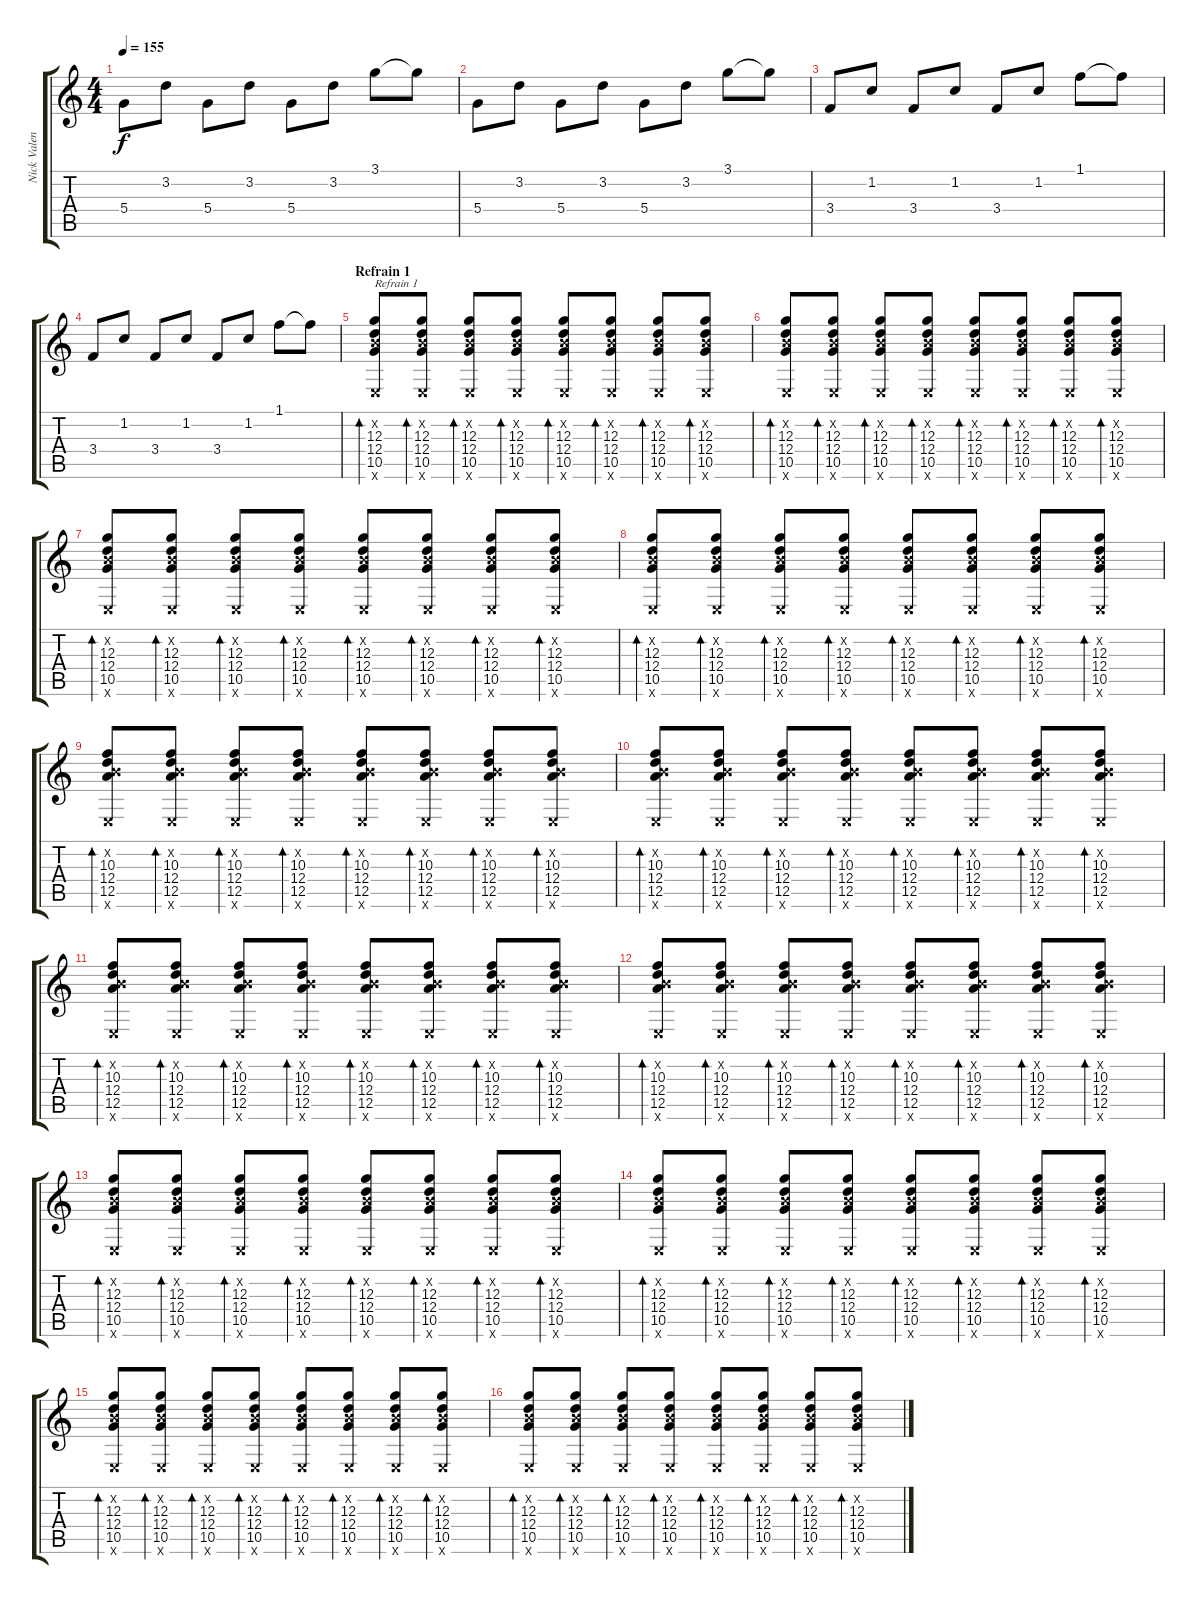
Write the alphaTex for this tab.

\track ("Nick Valensi (left)" "Nick Valen") {instrument electricguitarjazz}
\staff {score tabs}
\tuning (E4 B3 G3 D3 A2 E2) {hide}
\ts (4 4)
\tempo 155
\clef g2
\ks c
5.4.8{dy f} 3.2.8 5.4.8 3.2.8 5.4.8 3.2.8 3.1.8 3.1{t}.8 |
5.4.8 3.2.8 5.4.8 3.2.8 5.4.8 3.2.8 3.1.8 3.1{t}.8 |
3.4.8 1.2.8 3.4.8 1.2.8 3.4.8 1.2.8 1.1.8 1.1{t}.8 |
3.4.8 1.2.8 3.4.8 1.2.8 3.4.8 1.2.8 1.1.8 1.1{t}.8 |
\section ("" "Refrain 1")
(0.2{x} 12.3 12.4 10.5 0.6{x}).8{bd 30 txt "Refrain 1"} (0.2{x} 12.3 12.4 10.5 0.6{x}).8{bd 30} (0.2{x} 12.3 12.4 10.5 0.6{x}).8{bd 30} (0.2{x} 12.3 12.4 10.5 0.6{x}).8{bd 30} (0.2{x} 12.3 12.4 10.5 0.6{x}).8{bd 30} (0.2{x} 12.3 12.4 10.5 0.6{x}).8{bd 30} (0.2{x} 12.3 12.4 10.5 0.6{x}).8{bd 30} (0.2{x} 12.3 12.4 10.5 0.6{x}).8{bd 30} |
(0.2{x} 12.3 12.4 10.5 0.6{x}).8{bd 30} (0.2{x} 12.3 12.4 10.5 0.6{x}).8{bd 30} (0.2{x} 12.3 12.4 10.5 0.6{x}).8{bd 30} (0.2{x} 12.3 12.4 10.5 0.6{x}).8{bd 30} (0.2{x} 12.3 12.4 10.5 0.6{x}).8{bd 30} (0.2{x} 12.3 12.4 10.5 0.6{x}).8{bd 30} (0.2{x} 12.3 12.4 10.5 0.6{x}).8{bd 30} (0.2{x} 12.3 12.4 10.5 0.6{x}).8{bd 30} |
(0.2{x} 12.3 12.4 10.5 0.6{x}).8{bd 30} (0.2{x} 12.3 12.4 10.5 0.6{x}).8{bd 30} (0.2{x} 12.3 12.4 10.5 0.6{x}).8{bd 30} (0.2{x} 12.3 12.4 10.5 0.6{x}).8{bd 30} (0.2{x} 12.3 12.4 10.5 0.6{x}).8{bd 30} (0.2{x} 12.3 12.4 10.5 0.6{x}).8{bd 30} (0.2{x} 12.3 12.4 10.5 0.6{x}).8{bd 30} (0.2{x} 12.3 12.4 10.5 0.6{x}).8{bd 30} |
(0.2{x} 12.3 12.4 10.5 0.6{x}).8{bd 30} (0.2{x} 12.3 12.4 10.5 0.6{x}).8{bd 30} (0.2{x} 12.3 12.4 10.5 0.6{x}).8{bd 30} (0.2{x} 12.3 12.4 10.5 0.6{x}).8{bd 30} (0.2{x} 12.3 12.4 10.5 0.6{x}).8{bd 30} (0.2{x} 12.3 12.4 10.5 0.6{x}).8{bd 30} (0.2{x} 12.3 12.4 10.5 0.6{x}).8{bd 30} (0.2{x} 12.3 12.4 10.5 0.6{x}).8{bd 30} |
(0.2{x} 10.3 12.4 12.5 0.6{x}).8{bd 30} (0.2{x} 10.3 12.4 12.5 0.6{x}).8{bd 30} (0.2{x} 10.3 12.4 12.5 0.6{x}).8{bd 30} (0.2{x} 10.3 12.4 12.5 0.6{x}).8{bd 30} (0.2{x} 10.3 12.4 12.5 0.6{x}).8{bd 30} (0.2{x} 10.3 12.4 12.5 0.6{x}).8{bd 30} (0.2{x} 10.3 12.4 12.5 0.6{x}).8{bd 30} (0.2{x} 10.3 12.4 12.5 0.6{x}).8{bd 30} |
(0.2{x} 10.3 12.4 12.5 0.6{x}).8{bd 30} (0.2{x} 10.3 12.4 12.5 0.6{x}).8{bd 30} (0.2{x} 10.3 12.4 12.5 0.6{x}).8{bd 30} (0.2{x} 10.3 12.4 12.5 0.6{x}).8{bd 30} (0.2{x} 10.3 12.4 12.5 0.6{x}).8{bd 30} (0.2{x} 10.3 12.4 12.5 0.6{x}).8{bd 30} (0.2{x} 10.3 12.4 12.5 0.6{x}).8{bd 30} (0.2{x} 10.3 12.4 12.5 0.6{x}).8{bd 30} |
(0.2{x} 10.3 12.4 12.5 0.6{x}).8{bd 30} (0.2{x} 10.3 12.4 12.5 0.6{x}).8{bd 30} (0.2{x} 10.3 12.4 12.5 0.6{x}).8{bd 30} (0.2{x} 10.3 12.4 12.5 0.6{x}).8{bd 30} (0.2{x} 10.3 12.4 12.5 0.6{x}).8{bd 30} (0.2{x} 10.3 12.4 12.5 0.6{x}).8{bd 30} (0.2{x} 10.3 12.4 12.5 0.6{x}).8{bd 30} (0.2{x} 10.3 12.4 12.5 0.6{x}).8{bd 30} |
(0.2{x} 10.3 12.4 12.5 0.6{x}).8{bd 30} (0.2{x} 10.3 12.4 12.5 0.6{x}).8{bd 30} (0.2{x} 10.3 12.4 12.5 0.6{x}).8{bd 30} (0.2{x} 10.3 12.4 12.5 0.6{x}).8{bd 30} (0.2{x} 10.3 12.4 12.5 0.6{x}).8{bd 30} (0.2{x} 10.3 12.4 12.5 0.6{x}).8{bd 30} (0.2{x} 10.3 12.4 12.5 0.6{x}).8{bd 30} (0.2{x} 10.3 12.4 12.5 0.6{x}).8{bd 30} |
(0.2{x} 12.3 12.4 10.5 0.6{x}).8{bd 30} (0.2{x} 12.3 12.4 10.5 0.6{x}).8{bd 30} (0.2{x} 12.3 12.4 10.5 0.6{x}).8{bd 30} (0.2{x} 12.3 12.4 10.5 0.6{x}).8{bd 30} (0.2{x} 12.3 12.4 10.5 0.6{x}).8{bd 30} (0.2{x} 12.3 12.4 10.5 0.6{x}).8{bd 30} (0.2{x} 12.3 12.4 10.5 0.6{x}).8{bd 30} (0.2{x} 12.3 12.4 10.5 0.6{x}).8{bd 30} |
(0.2{x} 12.3 12.4 10.5 0.6{x}).8{bd 30} (0.2{x} 12.3 12.4 10.5 0.6{x}).8{bd 30} (0.2{x} 12.3 12.4 10.5 0.6{x}).8{bd 30} (0.2{x} 12.3 12.4 10.5 0.6{x}).8{bd 30} (0.2{x} 12.3 12.4 10.5 0.6{x}).8{bd 30} (0.2{x} 12.3 12.4 10.5 0.6{x}).8{bd 30} (0.2{x} 12.3 12.4 10.5 0.6{x}).8{bd 30} (0.2{x} 12.3 12.4 10.5 0.6{x}).8{bd 30} |
(0.2{x} 12.3 12.4 10.5 0.6{x}).8{bd 30} (0.2{x} 12.3 12.4 10.5 0.6{x}).8{bd 30} (0.2{x} 12.3 12.4 10.5 0.6{x}).8{bd 30} (0.2{x} 12.3 12.4 10.5 0.6{x}).8{bd 30} (0.2{x} 12.3 12.4 10.5 0.6{x}).8{bd 30} (0.2{x} 12.3 12.4 10.5 0.6{x}).8{bd 30} (0.2{x} 12.3 12.4 10.5 0.6{x}).8{bd 30} (0.2{x} 12.3 12.4 10.5 0.6{x}).8{bd 30} |
(0.2{x} 12.3 12.4 10.5 0.6{x}).8{bd 30} (0.2{x} 12.3 12.4 10.5 0.6{x}).8{bd 30} (0.2{x} 12.3 12.4 10.5 0.6{x}).8{bd 30} (0.2{x} 12.3 12.4 10.5 0.6{x}).8{bd 30} (0.2{x} 12.3 12.4 10.5 0.6{x}).8{bd 30} (0.2{x} 12.3 12.4 10.5 0.6{x}).8{bd 30} (0.2{x} 12.3 12.4 10.5 0.6{x}).8{bd 30} (0.2{x} 12.3 12.4 10.5 0.6{x}).8{bd 30}
